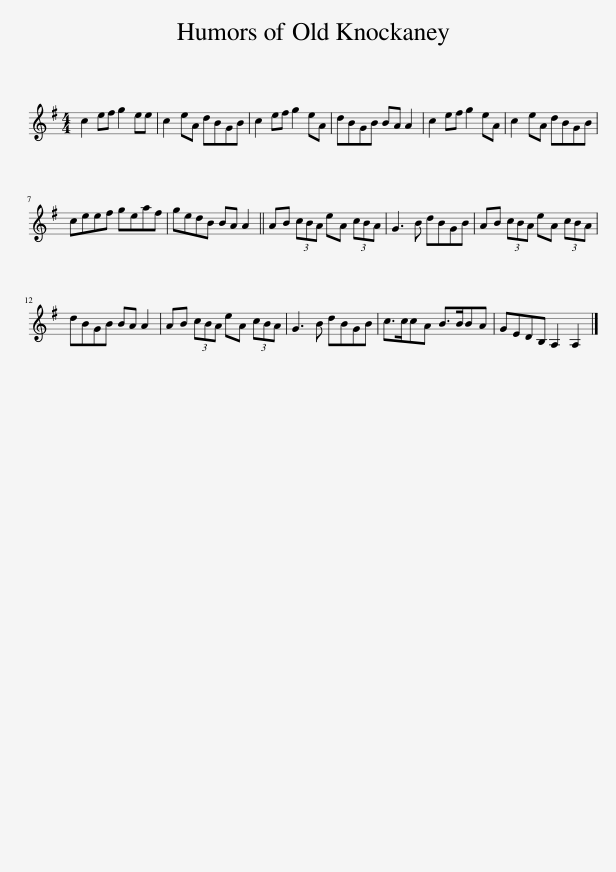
X:1
L:1/8
M:4/4
I:linebreak $
K:G
V:1 treble
V:1
 c2 ef g2 ee | c2 eA dBGB | c2 ef g2 eA | dBGB BA A2 | c2 ef g2 eA | %5
 c2 eA dBGB |$ ceef geaf | gedB BA A2 || AB (3cBA eA (3cBA | G3 B dBGB | %10
 AB (3cBA eA (3cBA |$ dBGB BA A2 | AB (3cBA eA (3cBA | G3 B dBGB | c>ccA B>BBA | %15
 GEDB, A,2 A,2 |] %16
